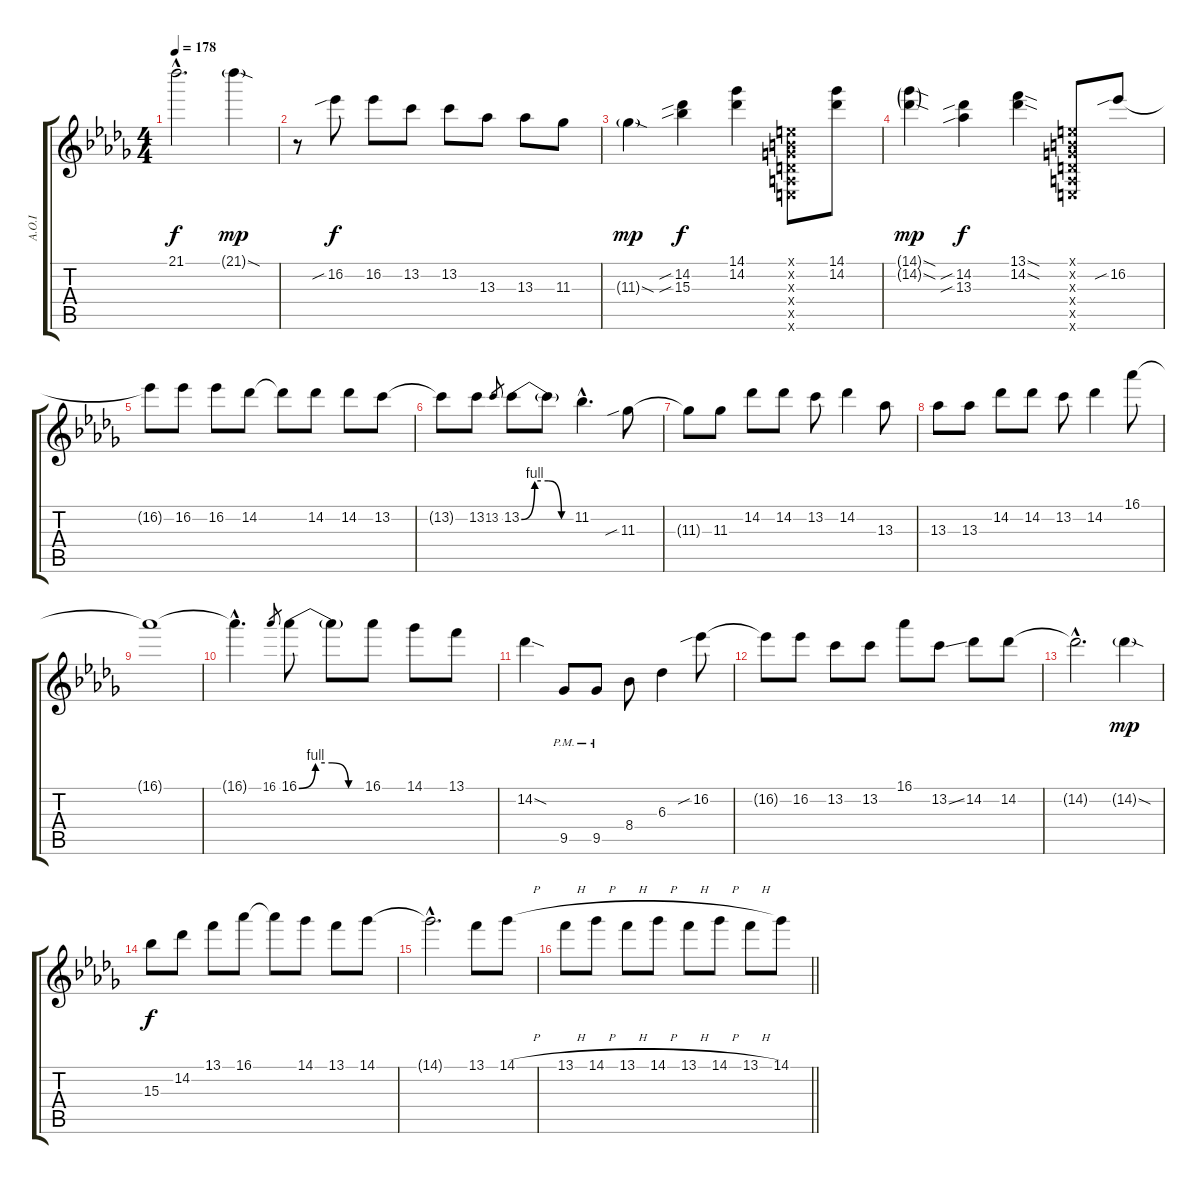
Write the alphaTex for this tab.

\track ("A.O.I" "A.O.I") {instrument distortionguitar}
\staff {score tabs}
\tuning (E4 B3 G3 D3 A2 E2) {hide}
\ts (4 4)
\tempo 178
\clef g2
\ks db
21.1{hac t}.2{d dy f} 21.1{sod g}.4{dy mp} |
r.8 16.2{sib}.8{dy f} 16.2.8 13.2.8 13.2.8 13.3.8 13.3.8 11.3.8 |
11.3{sod g}.4{dy mp} (14.2{sib} 15.3{sib}).4{dy f} (14.1 14.2).4 (0.1{x} 0.2{x} 0.3{x} 0.4{x} 0.5{x} 0.6{x}).8 (14.1 14.2).8 |
(14.1{sod g} 14.2{sod g}).4{dy mp} (14.2{sib} 13.3{sib}).4{dy f} (13.1{sod} 14.2{sod}).4 (0.1{x} 0.2{x} 0.3{x} 0.4{x} 0.5{x} 0.6{x}).8 16.2{sib}.8 |
16.2{t}.8 16.2.8 16.2.8 14.2.8 14.2{t}.8 14.2.8 14.2.8 13.2.8 |
13.2{t}.8 13.2.8 13.2.8{gr} 13.2{be (custom 0 0 15 4 30 4 45 0 60 0)}.8 13.2{t}.8 11.2{hac}.4{d} 11.3{sib}.8 |
11.3{t}.8 11.3.8 14.2.8 14.2.8 13.2.8 14.2.4 13.3.8 |
13.3.8 13.3.8 14.2.8 14.2.8 13.2.8 14.2.4 16.1.8 |
16.1{t}.1 |
16.1{hac t}.4{d} 16.1.8{gr} 16.1{be (custom 0 0 15 4 30 4 45 0 60 0)}.8 16.1{t}.8 16.1.8 14.1.8 13.1.8 |
14.2{sod}.4 9.5{pm}.8 9.5{pm}.8 8.4.8 6.3.4 16.2{sib}.8 |
16.2{t}.8 16.2.8 13.2.8 13.2.8 16.1.8 13.2{ss}.8 14.2.8 14.2.8 |
14.2{hac t}.2{d} 14.2{sod g}.4{dy mp} |
15.3.8{dy f} 14.2.8 13.1.8 16.1.8 16.1{t}.8 14.1.8 13.1.8 14.1.8 |
14.1{hac t}.2{d} 13.1.8 14.1{h}.8 |
\barLineRight lightlight
13.1{h}.8 14.1{h}.8 13.1{h}.8 14.1{h}.8 13.1{h}.8 14.1{h}.8 13.1{h}.8 14.1{h}.8
